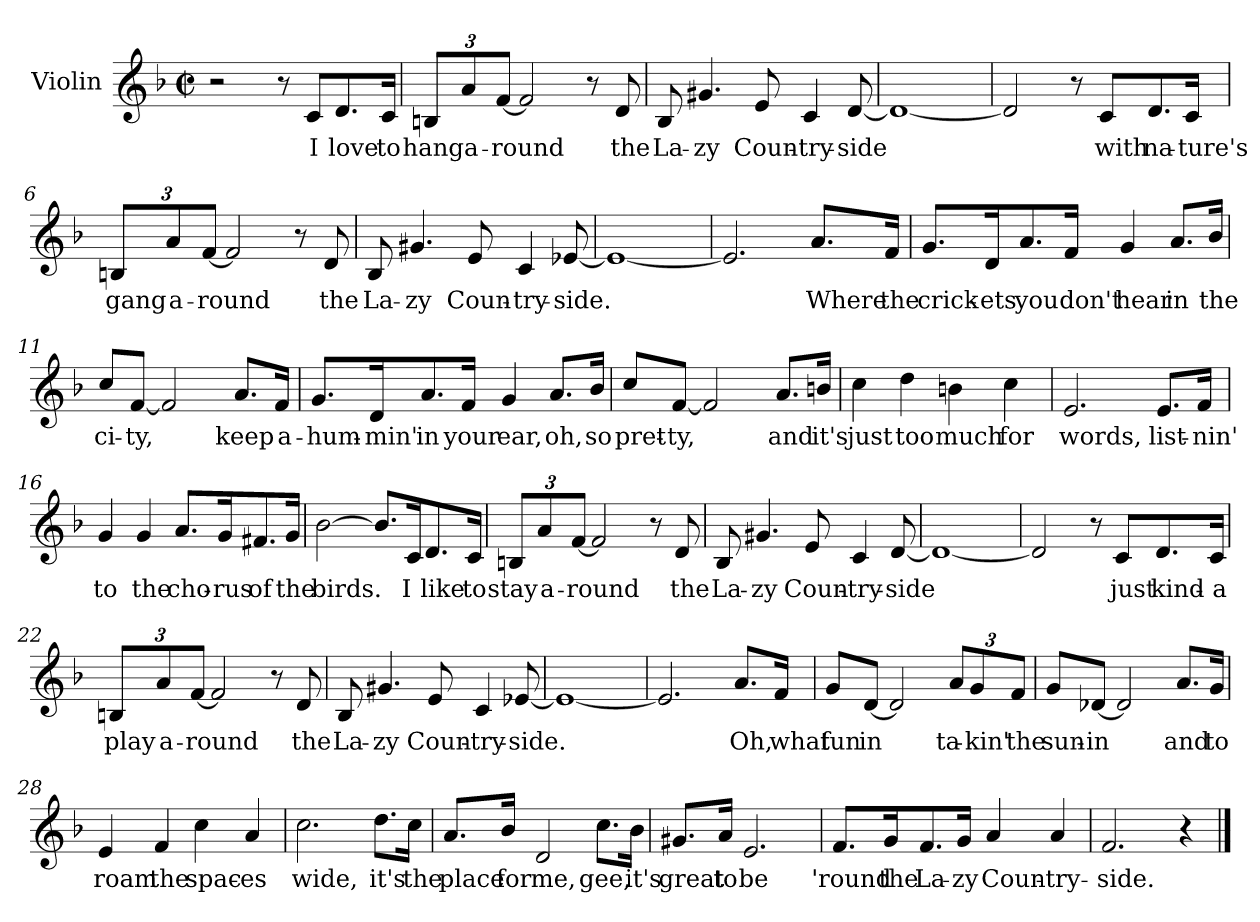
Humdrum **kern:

**kern	**text
*part1	*part1
*staff1	*staff1
*I"Violin	*
*I'Vln	*
*clefG2	*
*k[b-]	*
*F:	*
*M2/2	*
*met(c|)	*
=1	=1
2r	.
8r	.
8c/L	I
8.d/	love
16c/Jk	to
=2	=2
*Xbrackettup	*
12Bn/L	hang
12a/	a-
[12f/J	-round
2f/]	.
8r	.
8d/	the
=3	=3
8B-/	La-
4.g#X/	-zy
8e/	Coun-
4c/	-try-
[8d/	-side
=4	=4
1d_	.
!!LO:LB:g=z
=5	=5
2d/]	.
8r	.
8c/L	with
8.d/	na-
16c/Jk	-ture's
=6	=6
12Bn/L	gang
12a/	a-
[12f/J	-round
2f/]	.
8r	.
8d/	the
=7	=7
8B-/	La-
4.g#X/	-zy
8e/	Coun-
4c/	-try-
[8e-X/	-side.
=8	=8
1e-_	.
!!LO:LB:g=z
=9	=9
2.e-/]	.
8.a/L	Where
16f/Jk	the
=10	=10
8.g/L	crick-
16d/K	-ets
8.a/	you
16f/Jk	don't
4g/	hear
8.a/L	in
16b-/Jk	the
=11	=11
8cc/L	ci-
[8f/J	-ty,
2f/]	.
8.a/L	keep
16f/Jk	a-
=12	=12
8.g/L	-hum-
16d/K	-min'
8.a/	in
16f/Jk	your
4g/	ear,
8.a/L	oh,
16b-/Jk	so
!!LO:LB:g=z
=13	=13
8cc/L	pret-
[8f/J	-ty,
2f/]	.
8.a/L	and
16bn/Jk	it's
=14	=14
4cc\	just
4dd\	too
4bn\	much
4cc\	for
=15	=15
2.e/	words,
8.e/L	list-
16f/Jk	-nin'
=16	=16
4g/	to
4g/	the
8.a/L	cho-
16g/K	-rus
8.f#X/	of
16g/Jk	the
!!LO:LB:g=z
=17	=17
[2b-\	birds.
8.b-/L]	.
16c/K	I
8.d/	like
16c/Jk	to
=18	=18
12Bn/L	stay
12a/	a-
[12f/J	-round
2f/]	.
8r	.
8d/	the
=19	=19
8B-/	La-
4.g#X/	-zy
8e/	Coun-
4c/	-try-
[8d/	-side
=20	=20
1d_	.
!!LO:LB:g=z
=21	=21
2d/]	.
8r	.
8c/L	just
8.d/	kind-
16c/Jk	-a
=22	=22
12Bn/L	play
12a/	a-
[12f/J	-round
2f/]	.
8r	.
8d/	the
=23	=23
8B-/	La-
4.g#X/	-zy
8e/	Coun-
4c/	-try-
[8e-X/	-side.
=24	=24
1e-_	.
=25	=25
2.e-/]	.
8.a/L	Oh,
16f/Jk	what
!!LO:LB:g=z
=26	=26
8g/L	fun
[8d/J	in
2d/]	.
12a/L	ta-
12g/	-kin'
12f/J	the
=27	=27
8g/L	sun-
[8d-X/J	-in
2d-/]	.
8.a/L	and
16g/Jk	to
=28	=28
4e/	roam
4f/	the
4cc\	spac-
4a/	-es
=29	=29
2.cc\	wide,
8.dd\L	it's
16cc\Jk	the
!!LO:LB:g=z
=30	=30
8.a/L	place
16b-/Jk	for
2d/	me,
8.cc\L	gee,
16b-\Jk	it's
=31	=31
8.g#X/L	great
16a/Jk	to
2.e/	be
=32	=32
8.f/L	'round
16g/K	the
8.f/	La-
16g/Jk	-zy
4a/	Coun-
4a/	-try-
=33	=33
2.f/	-side.
4r	.
==	==
*-	*-
